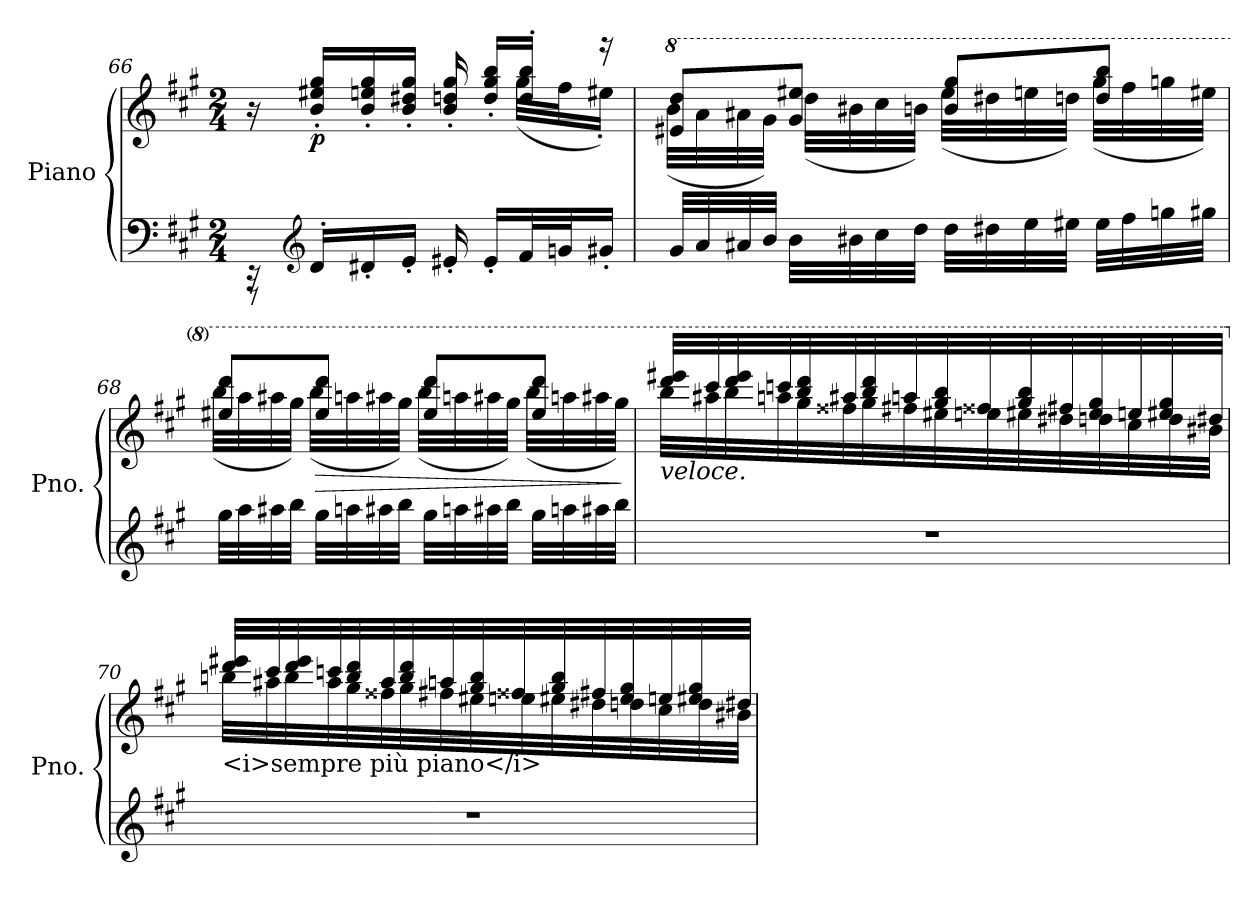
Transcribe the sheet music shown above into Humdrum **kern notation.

**kern	**kern	**dynam
*part1	*part1	*part1
*staff2	*staff1	*staff1/2
*I"Piano	*	*
*I'Pno.	*	*
*clefF4	*clefG2	*
*k[f#c#g#]	*k[f#c#g#]	*
*M2/4	*M2/4	*
=66	=66	=66
*^	*^	*
16rEE	8rAAA	16r	4.ryy	.
*clefG2	*	*	*	*
!	!	!	!	!LO:DY:b
16d'/LL	.	16b/' 16ee#X/' 16gg#/'LL	.	p
16d#X'/	4.ryy	16b/' 16een/' 16gg#/'	.	.
16e'/JJ	.	16b/' 16dd#X/' 16gg#/'JJ	.	.
16e#X'/	.	16b/' 16ddn/' 16gg#/'	.	.
16e#'/LL	.	16dd/' 16gg#/' 16bb/'LL	.	.
32f#/L	.	16dd/' 16bb/'JJ	(>32gg#\LLL	.
32gn/J	.	.	32ff#\J	.
16g#X'/JJ	.	16rggg	16ee#X'\JJ)	.
*v	*v	*	*	*
!!LO:PB:g=z	!!
=67	=67	=67	=67
*	*8va	*	*
32g#/LLL	8ee#X/ 8ddd/L	(>32bb\LLL	.
32a/	.	32aa\	.
32a#X/	.	32aa#X\	.
32b/JJJ	.	32gg#\JJJ)	.
32b\LLL	8gg#/ 8eee#X/J	(>32ddd\LLL	.
32b#X\	.	32bb#X\	.
32cc#\	.	32ccc#\	.
32dd\JJJ	.	32bbn\JJJ)	.
32dd\LLL	8bb/ 8ggg#/L	(>32eee#\LLL	.
32dd#X\	.	32ddd#X\	.
32ee\	.	32eeen\	.
32ee#X\JJJ	.	32dddn\JJJ)	.
32ee#\LLL	8ddd/ 8bbb/J	(>32ggg#\LLL	.
32ff#\	.	32fff#\	.
32ggn\	.	32gggn\	.
32gg#X\JJJ	.	32eee#X\JJJ)	.
!!LO:LB:g=z	!!
=68	=68	=68	=68
32gg#\LLL	8eee#X/ 8dddd/L	(>32bbb\LLL	.
32aa\	.	32aaa\	.
32aa#X\	.	32aaa#X\	.
32bb\JJJ	.	32ggg#\JJJ)	.
!	!	!	!LO:HP:b
32gg#\LLL	8eee#/ 8dddd/J	(>32bbb\LLL	>
32aan\	.	32aaan\	.
32aa#X\	.	32aaa#X\	.
32bb\JJJ	.	32ggg#\JJJ)	.
32gg#\LLL	8eee#/ 8dddd/L	(>32bbb\LLL	.
32aan\	.	32aaan\	.
32aa#X\	.	32aaa#X\	.
32bb\JJJ	.	32ggg#\JJJ)	.
32gg#\LLL	8eee#/ 8dddd/J	(>32bbb\LLL	.
32aan\	.	32aaan\	.
32aa#X\	.	32aaa#X\	.
32bb\JJJ	.	32ggg#\JJJ)	.
*	*v	*v	*
.	.	]
!!LO:LB:g=z
=69	=69	=69
*	*^	*
!	!LO:TX:b:i:t=veloce.	!	!
2r	32bbb\LLL	32dddd/ 32eeee#X/LLL	.
.	32aaa#X\	32cccc#/	.
.	32bbb\	32dddd/ 32eeee#/	.
.	32aaan\	32ccccn/	.
.	32ggg#\	32bbb/ 32dddd/	.
.	32fff##X\	32aaa#X/	.
.	32ggg#\	32bbb/ 32dddd/	.
.	32fff#X\	32aaan/	.
.	32eee#X\	32ggg#/ 32bbb/	.
.	32eeen\	32fff##X/	.
.	32eee#X\	32ggg#/ 32bbb/	.
.	32ddd#X\	32fff#X/	.
.	32dddn\	32eee#/ 32ggg#/	.
.	32ccc#\	32eeen/	.
.	32ddd\	32eee#X/ 32ggg#/	.
.	32bb#X\JJJ	32ddd#X/JJJ	.
!!LO:LB:g=z	!!
=70	=70	=70	=70
*	*X8va	*	*
!	!LO:TX:b:t=&lt;i&gt;sempre più piano&lt;/i&gt;	!	!
2r	32bbn\LLL	32ddd/ 32eee#X/LLL	.
.	32aa#X\	32ccc#/	.
.	32bb\	32ddd/ 32eee#/	.
.	32aa#\	32cccn/	.
.	32gg#\	32bb/ 32ddd/	.
.	32ff##X\	32aa#/	.
.	32gg#\	32bb/ 32ddd/	.
.	32ff#X\	32aan/	.
.	32ee#X\	32gg#/ 32bb/	.
.	32een\	32ff##X/	.
.	32ee#X\	32gg#/ 32bb/	.
.	32dd#X\	32ff#X/	.
.	32ddn\	32ee#/ 32gg#/	.
.	32cc#\	32een/	.
.	32dd\	32ee#X/ 32gg#/	.
.	32b#X\JJJ	32dd#X/JJJ	.
*	*v	*v	*
=	=	=
*-	*-	*-
